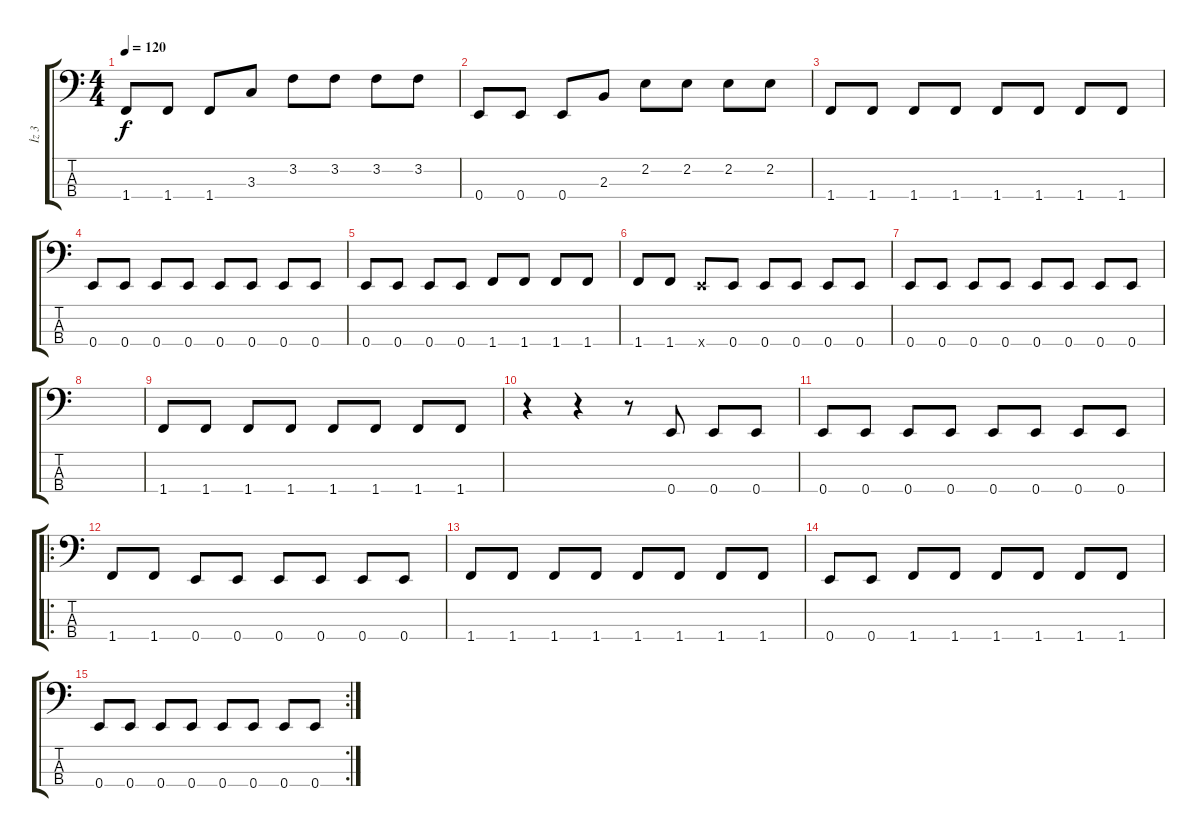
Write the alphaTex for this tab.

\track ("İz 3" "İz 3") {instrument electricbassfinger}
\staff {score tabs}
\tuning (G2 D2 A1 E1) {hide}
\ts (4 4)
\tempo 120
\clef f4
\ks c
1.4.8{dy f} 1.4.8 1.4.8 3.3.8 3.2.8 3.2.8 3.2.8 3.2.8 |
0.4.8 0.4.8 0.4.8 2.3.8 2.2.8 2.2.8 2.2.8 2.2.8 |
1.4.8 1.4.8 1.4.8 1.4.8 1.4.8 1.4.8 1.4.8 1.4.8 |
0.4.8 0.4.8 0.4.8 0.4.8 0.4.8 0.4.8 0.4.8 0.4.8 |
0.4.8 0.4.8 0.4.8 0.4.8 1.4.8 1.4.8 1.4.8 1.4.8 |
1.4.8 1.4.8 0.4{x}.8 0.4.8 0.4.8 0.4.8 0.4.8 0.4.8 |
0.4.8 0.4.8 0.4.8 0.4.8 0.4.8 0.4.8 0.4.8 0.4.8 |
|
1.4.8 1.4.8 1.4.8 1.4.8 1.4.8 1.4.8 1.4.8 1.4.8 |
r.4 r.4 r.8 0.4.8 0.4.8 0.4.8 |
0.4.8 0.4.8 0.4.8 0.4.8 0.4.8 0.4.8 0.4.8 0.4.8 |
\ro
1.4.8 1.4.8 0.4.8 0.4.8 0.4.8 0.4.8 0.4.8 0.4.8 |
1.4.8 1.4.8 1.4.8 1.4.8 1.4.8 1.4.8 1.4.8 1.4.8 |
0.4.8 0.4.8 1.4.8 1.4.8 1.4.8 1.4.8 1.4.8 1.4.8 |
\rc 2
0.4.8 0.4.8 0.4.8 0.4.8 0.4.8 0.4.8 0.4.8 0.4.8
